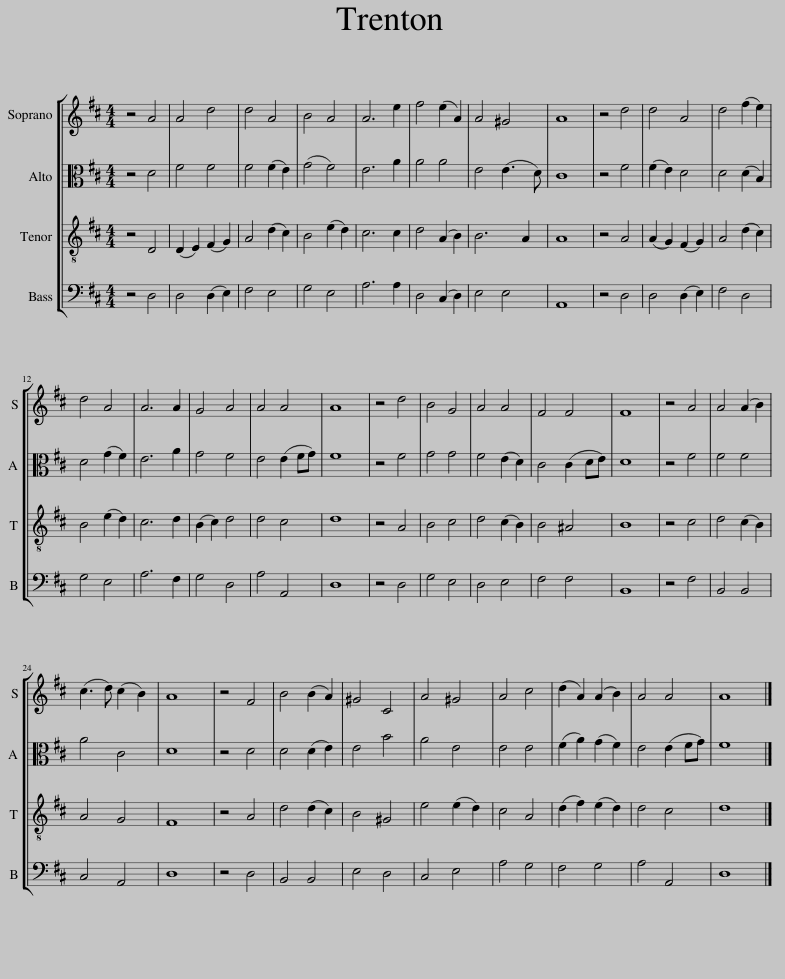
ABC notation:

X:1
%%score [ 1 2 3 4 ]
L:1/8
M:4/4
I:linebreak $
K:D
V:1 treble
V:2 alto
V:3 treble-8
V:4 bass
V:1
 z4 A4 | A4 d4 | d4 A4 | B4 A4 | A6 e2 | %5
 f4 (e2 A2) | A4 ^G4 | A8 | z4 d4 | d4 A4 | %10
 d4 (f2 e2) |$ d4 A4 | A6 A2 | G4 A4 | A4 A4 | %15
 A8 | z4 d4 | B4 G4 | A4 A4 | F4 F4 | %20
 F8 | z4 A4 | A4 (A2 B2) |$ (c3 d) (c2 B2) | A8 | %25
 z4 F4 | B4 (B2 A2) | ^G4 C4 | A4 ^G4 | A4 c4 | %30
 (d2 A2) (A2 B2) | A4 A4 | A8 |] %33
V:2
 z4 D4 | F4 F4 | F4 (F2 E2) | (G4 F4) | E6 A2 | %5
 A4 A4 | E4 (E3 D) | C8 | z4 F4 | (F2 E2) D4 | %10
 D4 (D2 B,2) |$ D4 (G2 F2) | E6 A2 | G4 F4 | E4 (E2 FG) | %15
 F8 | z4 F4 | G4 G4 | F4 (E2 D2) | C4 (C2 DE) | %20
 D8 | z4 F4 | F4 F4 |$ A4 C4 | D8 | %25
 z4 D4 | D4 (D2 E2) | E4 B4 | A4 E4 | E4 E4 | %30
 (F2 A2) (G2 F2) | E4 (E2 FG) | F8 |] %33
V:3
 z4 D4 | (D2 E2) (F2 G2) | A4 (d2 c2) | B4 (e2 d2) | c6 c2 | %5
 d4 (A2 B2) | B6 A2 | A8 | z4 A4 | (A2 G2) (F2 G2) | %10
 A4 (d2 c2) |$ B4 (e2 d2) | c6 d2 | (B2 c2) d4 | d4 c4 | %15
 d8 | z4 A4 | B4 c4 | d4 (c2 B2) | B4 ^A4 | %20
 B8 | z4 c4 | d4 (c2 B2) |$ A4 G4 | F8 | %25
 z4 A4 | d4 (d2 c2) | B4 ^G4 | e4 (e2 d2) | c4 A4 | %30
 (d2 f2) (e2 d2) | d4 c4 | d8 |] %33
V:4
 z4 D,4 | D,4 (D,2 E,2) | F,4 E,4 | G,4 E,4 | A,6 A,2 | %5
 D,4 (C,2 D,2) | E,4 E,4 | A,,8 | z4 D,4 | D,4 (D,2 E,2) | %10
 F,4 D,4 |$ G,4 E,4 | A,6 F,2 | G,4 D,4 | A,4 A,,4 | %15
 D,8 | z4 D,4 | G,4 E,4 | D,4 E,4 | F,4 F,4 | %20
 B,,8 | z4 F,4 | B,,4 B,,4 |$ C,4 A,,4 | D,8 | %25
 z4 D,4 | B,,4 B,,4 | E,4 D,4 | C,4 E,4 | A,4 G,4 | %30
 F,4 G,4 | A,4 A,,4 | D,8 |] %33
